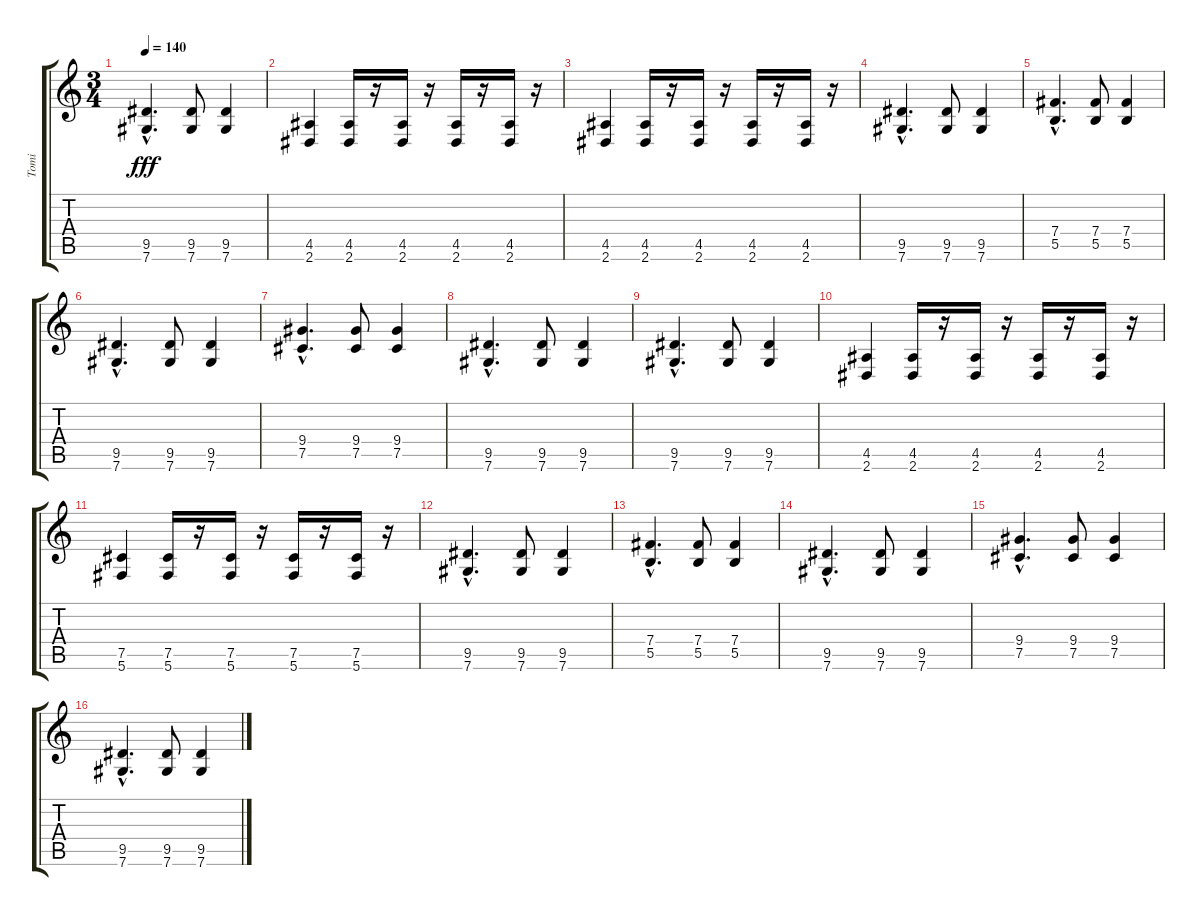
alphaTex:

\track ("Tomi" "Tomi") {instrument distortionguitar}
\staff {score tabs}
\tuning (Db4 Ab3 E3 B2 Gb2 Db2) {hide}
\ts (3 4)
\tempo 140
\clef g2
\ks c
(9.5{hac} 7.6{hac}).4{d dy fff} (9.5 7.6).8 (9.5 7.6).4 |
(4.5 2.6).4 (4.5 2.6).16 r.16 (4.5 2.6).16 r.16 (4.5 2.6).16 r.16 (4.5 2.6).16 r.16 |
(4.5 2.6).4 (4.5 2.6).16 r.16 (4.5 2.6).16 r.16 (4.5 2.6).16 r.16 (4.5 2.6).16 r.16 |
(9.5{hac} 7.6{hac}).4{d} (9.5 7.6).8 (9.5 7.6).4 |
(7.4{hac} 5.5{hac}).4{d} (7.4 5.5).8 (7.4 5.5).4 |
(9.5{hac} 7.6{hac}).4{d} (9.5 7.6).8 (9.5 7.6).4 |
(9.4{hac} 7.5{hac}).4{d} (9.4 7.5).8 (9.4 7.5).4 |
(9.5{hac} 7.6{hac}).4{d} (9.5 7.6).8 (9.5 7.6).4 |
(9.5{hac} 7.6{hac}).4{d} (9.5 7.6).8 (9.5 7.6).4 |
(4.5 2.6).4 (4.5 2.6).16 r.16 (4.5 2.6).16 r.16 (4.5 2.6).16 r.16 (4.5 2.6).16 r.16 |
(7.5 5.6).4 (7.5 5.6).16 r.16 (7.5 5.6).16 r.16 (7.5 5.6).16 r.16 (7.5 5.6).16 r.16 |
(9.5{hac} 7.6{hac}).4{d} (9.5 7.6).8 (9.5 7.6).4 |
(7.4{hac} 5.5{hac}).4{d} (7.4 5.5).8 (7.4 5.5).4 |
(9.5{hac} 7.6{hac}).4{d} (9.5 7.6).8 (9.5 7.6).4 |
(9.4{hac} 7.5{hac}).4{d} (9.4 7.5).8 (9.4 7.5).4 |
(9.5{hac} 7.6{hac}).4{d} (9.5 7.6).8 (9.5 7.6).4
